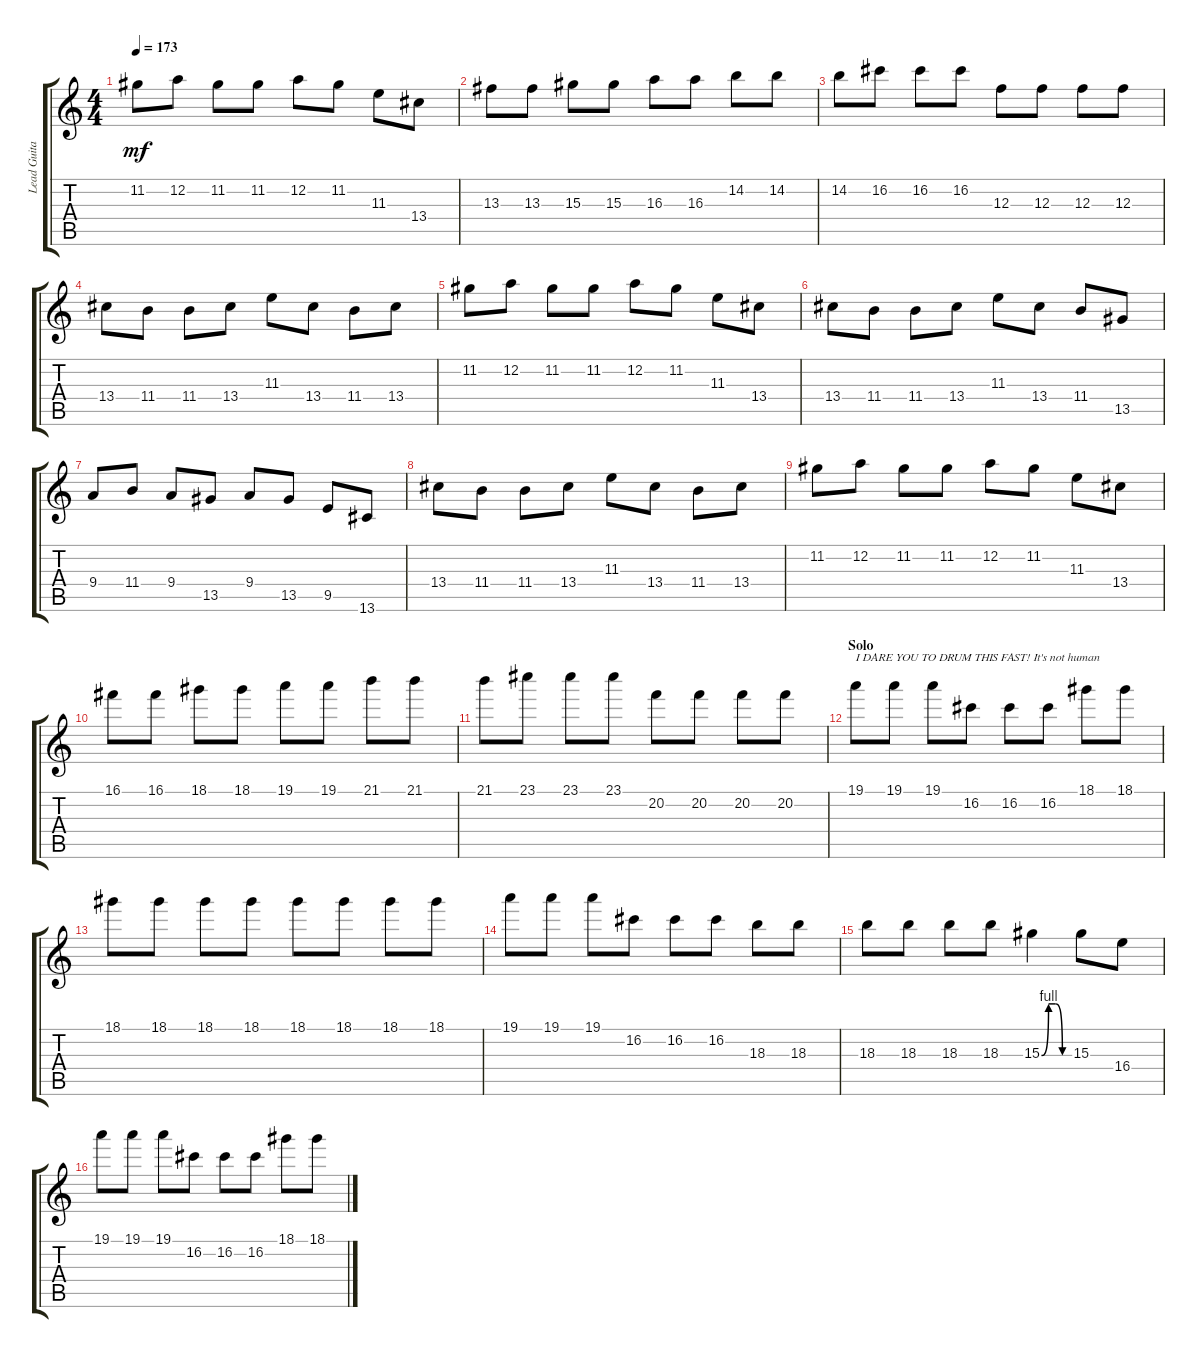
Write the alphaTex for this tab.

\track ("Lead Guitar" "Lead Guita") {instrument distortionguitar}
\staff {score tabs}
\tuning (D4 A3 F3 C3 G2 C2) {hide}
\ts (4 4)
\tempo 173
\clef g2
\ks c
11.2.8{dy mf} 12.2.8 11.2.8 11.2.8 12.2.8 11.2.8 11.3.8 13.4.8 |
13.3.8 13.3.8 15.3.8 15.3.8 16.3.8 16.3.8 14.2.8 14.2.8 |
14.2.8 16.2.8 16.2.8 16.2.8 12.3.8 12.3.8 12.3.8 12.3.8 |
13.4.8 11.4.8 11.4.8 13.4.8 11.3.8 13.4.8 11.4.8 13.4.8 |
11.2.8 12.2.8 11.2.8 11.2.8 12.2.8 11.2.8 11.3.8 13.4.8 |
13.4.8 11.4.8 11.4.8 13.4.8 11.3.8 13.4.8 11.4.8 13.5.8 |
9.4.8 11.4.8 9.4.8 13.5.8 9.4.8 13.5.8 9.5.8 13.6.8 |
13.4.8 11.4.8 11.4.8 13.4.8 11.3.8 13.4.8 11.4.8 13.4.8 |
11.2.8 12.2.8 11.2.8 11.2.8 12.2.8 11.2.8 11.3.8 13.4.8 |
16.1.8 16.1.8 18.1.8 18.1.8 19.1.8 19.1.8 21.1.8 21.1.8 |
21.1.8 23.1.8 23.1.8 23.1.8 20.2.8 20.2.8 20.2.8 20.2.8 |
\section ("" "Solo")
19.1.8{txt "I DARE YOU TO DRUM THIS FAST! It's not human"} 19.1.8 19.1.8 16.2.8 16.2.8 16.2.8 18.1.8 18.1.8 |
18.1.8 18.1.8 18.1.8 18.1.8 18.1.8 18.1.8 18.1.8 18.1.8 |
19.1.8 19.1.8 19.1.8 16.2.8 16.2.8 16.2.8 18.3.8 18.3.8 |
18.3.8 18.3.8 18.3.8 18.3.8 15.3{be (custom 0 0 15 4 30 4 45 0 60 0)}.4 15.3.8 16.4.8 |
19.1.8 19.1.8 19.1.8 16.2.8 16.2.8 16.2.8 18.1.8 18.1.8
